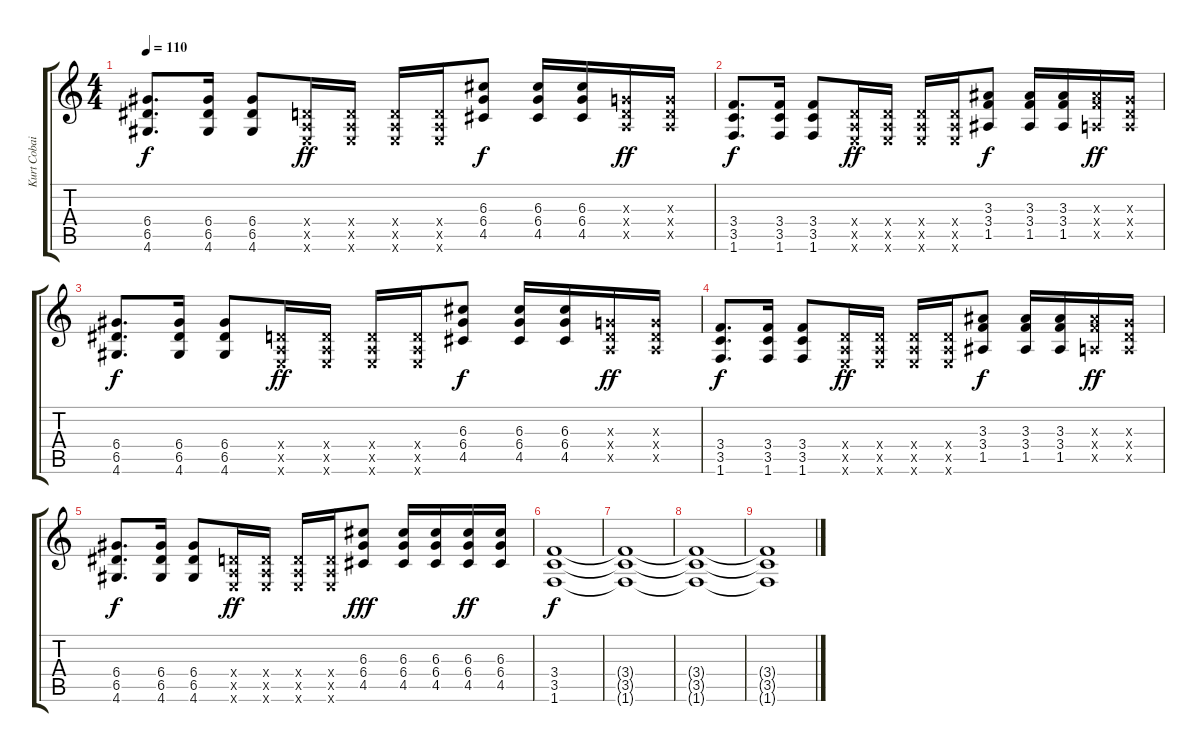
\track ("Kurt Cobain (Guitarra 1)" "Kurt Cobai") {instrument distortionguitar}
\staff {score tabs}
\tuning (E4 B3 G3 D3 A2 E2) {hide}
\ts (4 4)
\tempo 110
\clef g2
\ks c
(6.4 6.5 4.6).8{d dy f} (6.4 6.5 4.6).16 (6.4 6.5 4.6).8 (0.4{x} 0.5{x} 0.6{x}).16{dy ff} (0.4{x} 0.5{x} 0.6{x}).16 (0.4{x} 0.5{x} 0.6{x}).16 (0.4{x} 0.5{x} 0.6{x}).16 (6.3 6.4 4.5).8{dy f} (6.3 6.4 4.5).16 (6.3 6.4 4.5).16 (0.3{x} 0.4{x} 0.5{x}).16{dy ff} (0.3{x} 0.4{x} 0.5{x}).16 |
(3.4 3.5 1.6).8{d dy f} (3.4 3.5 1.6).16 (3.4 3.5 1.6).8 (0.4{x} 0.5{x} 0.6{x}).16{dy ff} (0.4{x} 0.5{x} 0.6{x}).16 (0.4{x} 0.5{x} 0.6{x}).16 (0.4{x} 0.5{x} 0.6{x}).16 (3.3 3.4 1.5).8{dy f} (3.3 3.4 1.5).16 (3.3 3.4 1.5).16 (3.3{x} 3.4{x} 0.5{x}).16{dy ff} (0.3{x} 0.4{x} 0.5{x}).16 |
(6.4 6.5 4.6).8{d dy f} (6.4 6.5 4.6).16 (6.4 6.5 4.6).8 (0.4{x} 0.5{x} 0.6{x}).16{dy ff} (0.4{x} 0.5{x} 0.6{x}).16 (0.4{x} 0.5{x} 0.6{x}).16 (0.4{x} 0.5{x} 0.6{x}).16 (6.3 6.4 4.5).8{dy f} (6.3 6.4 4.5).16 (6.3 6.4 4.5).16 (0.3{x} 0.4{x} 0.5{x}).16{dy ff} (0.3{x} 0.4{x} 0.5{x}).16 |
(3.4 3.5 1.6).8{d dy f} (3.4 3.5 1.6).16 (3.4 3.5 1.6).8 (0.4{x} 0.5{x} 0.6{x}).16{dy ff} (0.4{x} 0.5{x} 0.6{x}).16 (0.4{x} 0.5{x} 0.6{x}).16 (0.4{x} 0.5{x} 0.6{x}).16 (3.3 3.4 1.5).8{dy f} (3.3 3.4 1.5).16 (3.3 3.4 1.5).16 (3.3{x} 3.4{x} 0.5{x}).16{dy ff} (0.3{x} 0.4{x} 0.5{x}).16 |
(6.4 6.5 4.6).8{d dy f} (6.4 6.5 4.6).16 (6.4 6.5 4.6).8 (0.4{x} 0.5{x} 0.6{x}).16{dy ff} (0.4{x} 0.5{x} 0.6{x}).16 (0.4{x} 0.5{x} 0.6{x}).16 (0.4{x} 0.5{x} 0.6{x}).16 (6.3 6.4 4.5).8{dy fff} (6.3 6.4 4.5).16 (6.3 6.4 4.5).16 (6.3 6.4 4.5).16{dy ff} (6.3 6.4 4.5).16 |
(3.4 3.5 1.6).1{dy f} |
(3.4{t} 3.5{t} 1.6{t}).1 |
(3.4{t} 3.5{t} 1.6{t}).1 |
(3.4{t} 3.5{t} 1.6{t}).1
